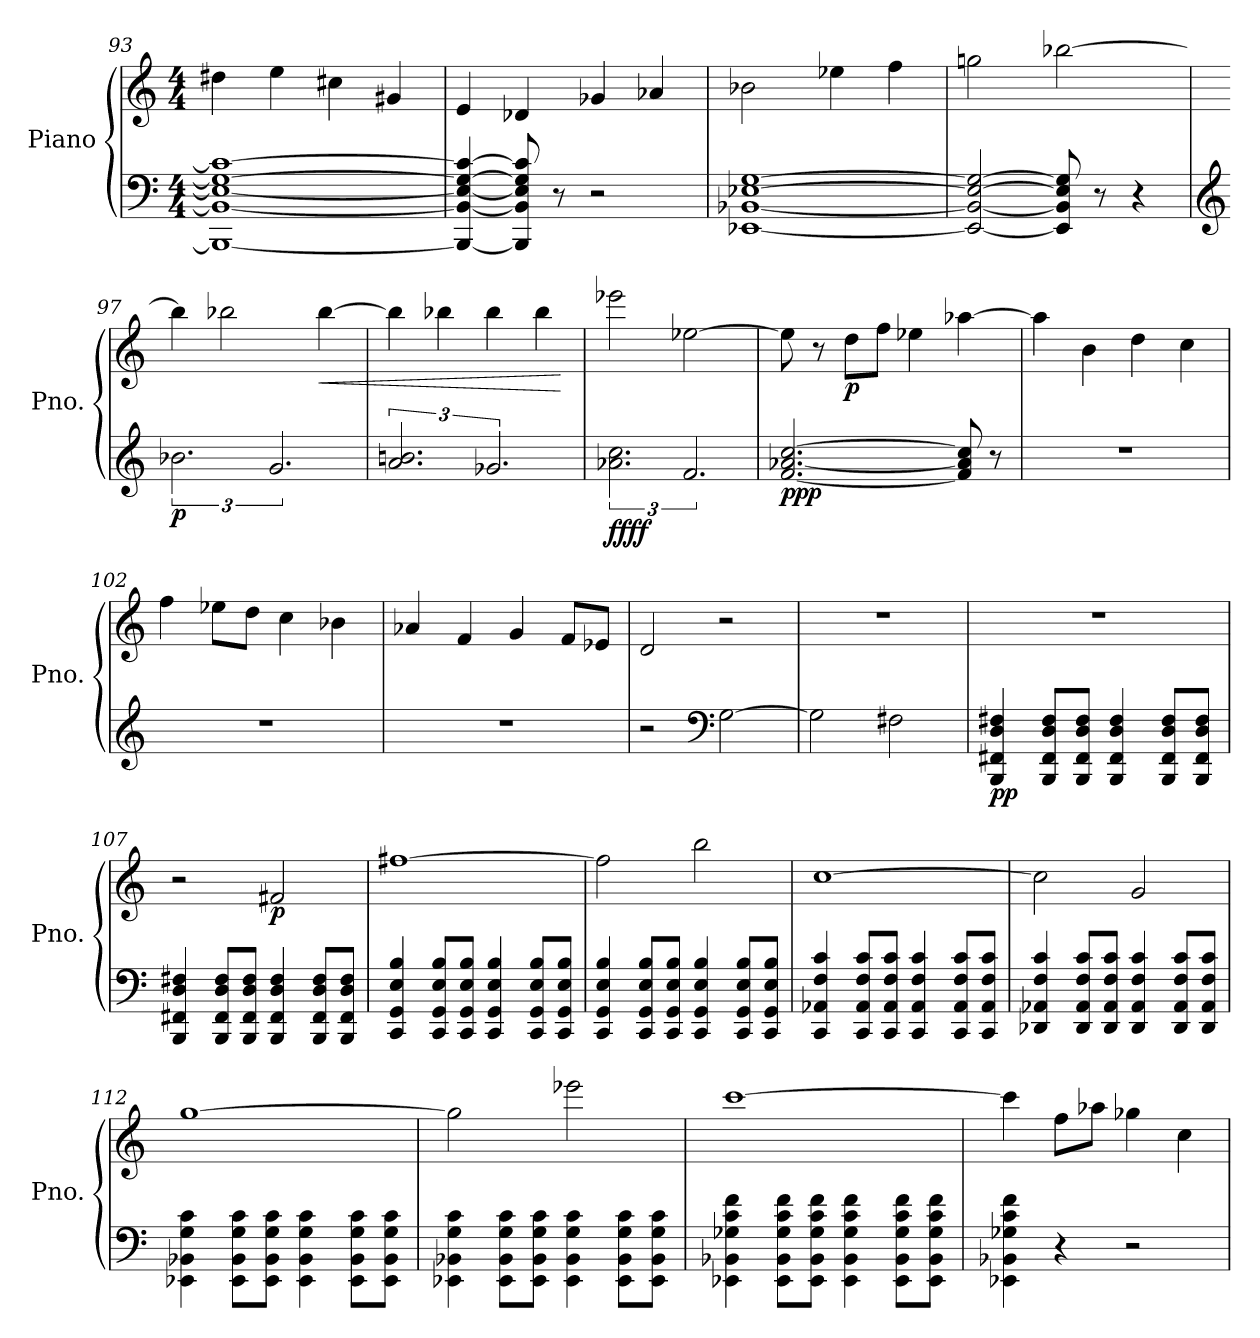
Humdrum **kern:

**kern	**kern	**dynam
*part1	*part1	*part1
*staff2	*staff1	*staff1/2
*I"Piano	*	*
*I'Pno.	*	*
*clefF4	*clefG2	*
*k[]	*k[]	*
*M4/4	*M4/4	*
=93	=93	=93
1BBB_ 1BB_ 1E_ 1G_ 1c#_	4dd#X\	.
.	4ee\	.
.	4cc#X\	.
.	4g#X/	.
!!LO:PB:g=z
=94	=94	=94
4BBB/_ 4BB/_ 4E/_ 4G/_ 4c#/_	4e/	.
8BBB/] 8BB/] 8E/] 8G/] 8c#/]	4d-X/	.
8r	.	.
2r	4g-X/	.
.	4a-X/	.
=95	=95	=95
[1EE-X [1BB-X [1E-X [1G	2b-X\	.
.	4ee-X\	.
.	4ff\	.
=96	=96	=96
2EE-/_ 2BB-/_ 2E-/_ 2G/_	2ggn\	.
8EE-/] 8BB-/] 8E-/] 8G/]	[2bb-X\	.
8r	.	.
4r	.	.
=97	=97	=97
*clefG2	*	*
!	!	!LO:DY:b=2
3.b-X	4bb-\]	p
.	2bb-X\	.
3.g	.	.
!	!	!LO:HP:b
.	[4bb-\	<
=98	=98	=98
3.a 3.bn	4bb-\]	.
.	4bb-X\	.
3.g-X	4bb-\	.
.	4bb-\	.
.	.	[
=99	=99	=99
!	!	!LO:DY:b=2
!	!	!LO:DY:n=1:b
3.a-X 3.cc	2eee-X\	ff ff
3.f	[2ee-X\	.
=100	=100	=100
!	!	!LO:DY:b=2
[2.f/ [2.a-X/ [2.cc/	8ee-\]	ppp
.	8r	.
!	!	!LO:DY:b
.	8dd\L	p
.	8ff\J	.
.	4ee-X\	.
8f/] 8a-/] 8cc/]	[4aa-X\	.
8r	.	.
!!LO:LB:g=z
=101	=101	=101
1r	4aa-\]	.
.	4b\	.
.	4dd\	.
.	4cc\	.
=102	=102	=102
1r	4ff\	.
.	8ee-X\L	.
.	8dd\J	.
.	4cc\	.
.	4b-X\	.
=103	=103	=103
1r	4a-X/	.
.	4f/	.
.	4g/	.
.	8f/L	.
.	8e-X/J	.
=104	=104	=104
2r	2d/	.
*clefF4	*	*
[2G\	2r	.
=105	=105	=105
2G\]	1r	.
2F#X\	.	.
=106	=106	=106
!	!	!LO:DY:b=2
4BBB/ 4FF#X/ 4D/ 4F#X/	1r	pp
8BBB/ 8FF#/ 8D/ 8F#/L	.	.
8BBB/ 8FF#/ 8D/ 8F#/J	.	.
4BBB/ 4FF#/ 4D/ 4F#/	.	.
8BBB/ 8FF#/ 8D/ 8F#/L	.	.
8BBB/ 8FF#/ 8D/ 8F#/J	.	.
=107	=107	=107
4BBB/ 4FF#X/ 4D/ 4F#X/	2r	.
8BBB/ 8FF#/ 8D/ 8F#/L	.	.
8BBB/ 8FF#/ 8D/ 8F#/J	.	.
!	!	!LO:DY:b
4BBB/ 4FF#/ 4D/ 4F#/	2f#X/	p
8BBB/ 8FF#/ 8D/ 8F#/L	.	.
8BBB/ 8FF#/ 8D/ 8F#/J	.	.
!!LO:LB:g=z
=108	=108	=108
4CC/ 4GG/ 4E/ 4B/	[1ff#X	.
8CC/ 8GG/ 8E/ 8B/L	.	.
8CC/ 8GG/ 8E/ 8B/J	.	.
4CC/ 4GG/ 4E/ 4B/	.	.
8CC/ 8GG/ 8E/ 8B/L	.	.
8CC/ 8GG/ 8E/ 8B/J	.	.
=109	=109	=109
4CC/ 4GG/ 4E/ 4B/	2ff#\]	.
8CC/ 8GG/ 8E/ 8B/L	.	.
8CC/ 8GG/ 8E/ 8B/J	.	.
4CC/ 4GG/ 4E/ 4B/	2bb\	.
8CC/ 8GG/ 8E/ 8B/L	.	.
8CC/ 8GG/ 8E/ 8B/J	.	.
=110	=110	=110
4CC/ 4AA-X/ 4F/ 4c/	[1cc	.
8CC/ 8AA-/ 8F/ 8c/L	.	.
8CC/ 8AA-/ 8F/ 8c/J	.	.
4CC/ 4AA-/ 4F/ 4c/	.	.
8CC/ 8AA-/ 8F/ 8c/L	.	.
8CC/ 8AA-/ 8F/ 8c/J	.	.
=111	=111	=111
4DD-X/ 4AA-X/ 4F/ 4c/	2cc\]	.
8DD-/ 8AA-/ 8F/ 8c/L	.	.
8DD-/ 8AA-/ 8F/ 8c/J	.	.
4DD-/ 4AA-/ 4F/ 4c/	2g/	.
8DD-/ 8AA-/ 8F/ 8c/L	.	.
8DD-/ 8AA-/ 8F/ 8c/J	.	.
=112	=112	=112
4EE-X\ 4BB-X\ 4G\ 4c\	[1gg	.
8EE-\ 8BB-\ 8G\ 8c\L	.	.
8EE-\ 8BB-\ 8G\ 8c\J	.	.
4EE-\ 4BB-\ 4G\ 4c\	.	.
8EE-\ 8BB-\ 8G\ 8c\L	.	.
8EE-\ 8BB-\ 8G\ 8c\J	.	.
!!LO:LB:g=z
=113	=113	=113
4EE-X\ 4BB-X\ 4G\ 4c\	2gg\]	.
8EE-\ 8BB-\ 8G\ 8c\L	.	.
8EE-\ 8BB-\ 8G\ 8c\J	.	.
4EE-\ 4BB-\ 4G\ 4c\	2eee-X\	.
8EE-\ 8BB-\ 8G\ 8c\L	.	.
8EE-\ 8BB-\ 8G\ 8c\J	.	.
=114	=114	=114
4EE-X\ 4BB-X\ 4G-X\ 4c\ 4f\	[1ccc	.
8EE-\ 8BB-\ 8G-\ 8c\ 8f\L	.	.
8EE-\ 8BB-\ 8G-\ 8c\ 8f\J	.	.
4EE-\ 4BB-\ 4G-\ 4c\ 4f\	.	.
8EE-\ 8BB-\ 8G-\ 8c\ 8f\L	.	.
8EE-\ 8BB-\ 8G-\ 8c\ 8f\J	.	.
=115	=115	=115
4EE-X\ 4BB-X\ 4G-X\ 4c\ 4f\	4ccc\]	.
4r	8ff\L	.
.	8aa-X\J	.
2r	4gg-X\	.
.	4cc\	.
=	=	=
*-	*-	*-
